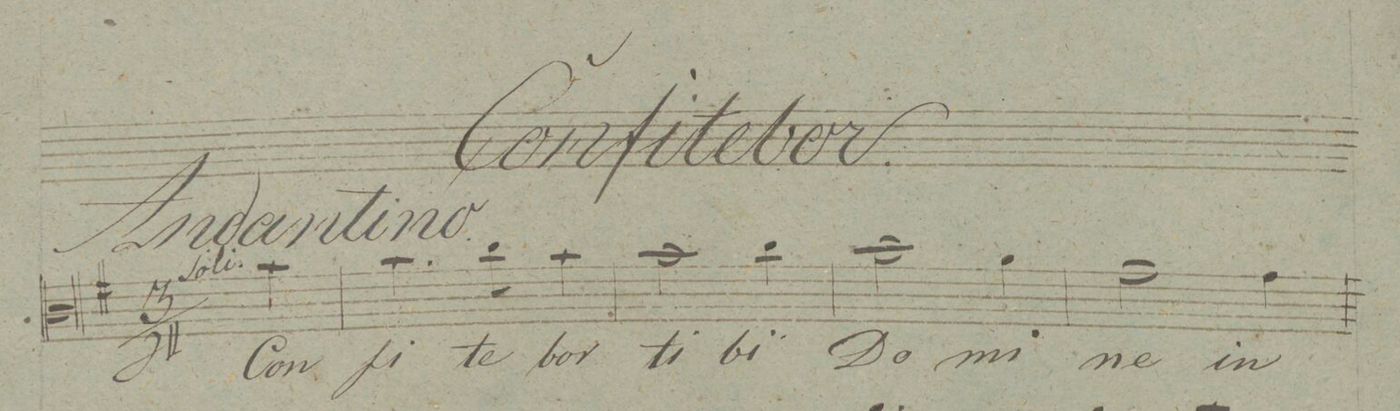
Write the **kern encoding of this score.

**kern	**text	**dynam
*I"Alto.	*	*
*clefC3	*	*
*k[f#]	*	*
*M3/4	*	*
4b\	Con-	.
=1	=1	=1
4.b\	-fi-	.
8cc\	-te-	.
4b\	-bor	.
=2	=2	=2
2b\	ti-	.
4cc\	-bi	.
=3	=3	=3
2b\	Do-	.
4a\	-mi-	.
=4	=4	=4
2g\	-ne	.
4g\	in	.
=5	=5	=5
*-	*-	*-
